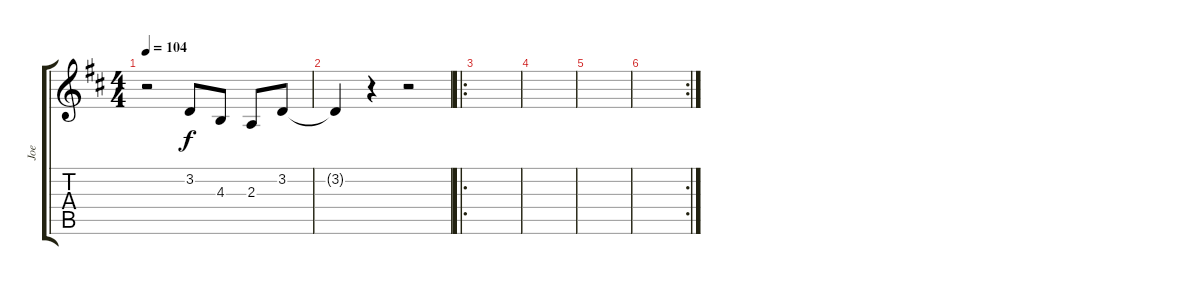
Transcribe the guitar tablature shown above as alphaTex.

\track ("Joe" "Joe") {instrument lead1square}
\staff {score tabs}
\tuning (E4 B3 G3 D3 A2 E2) {hide}
\ts (4 4)
\tempo 104
\clef g2
\ks d
r.2{dy f} 3.2.8 4.3.8 2.3.8 3.2.8 |
3.2{t}.4 r.4 r.2 |
\ro
|
|
|
\rc 2
